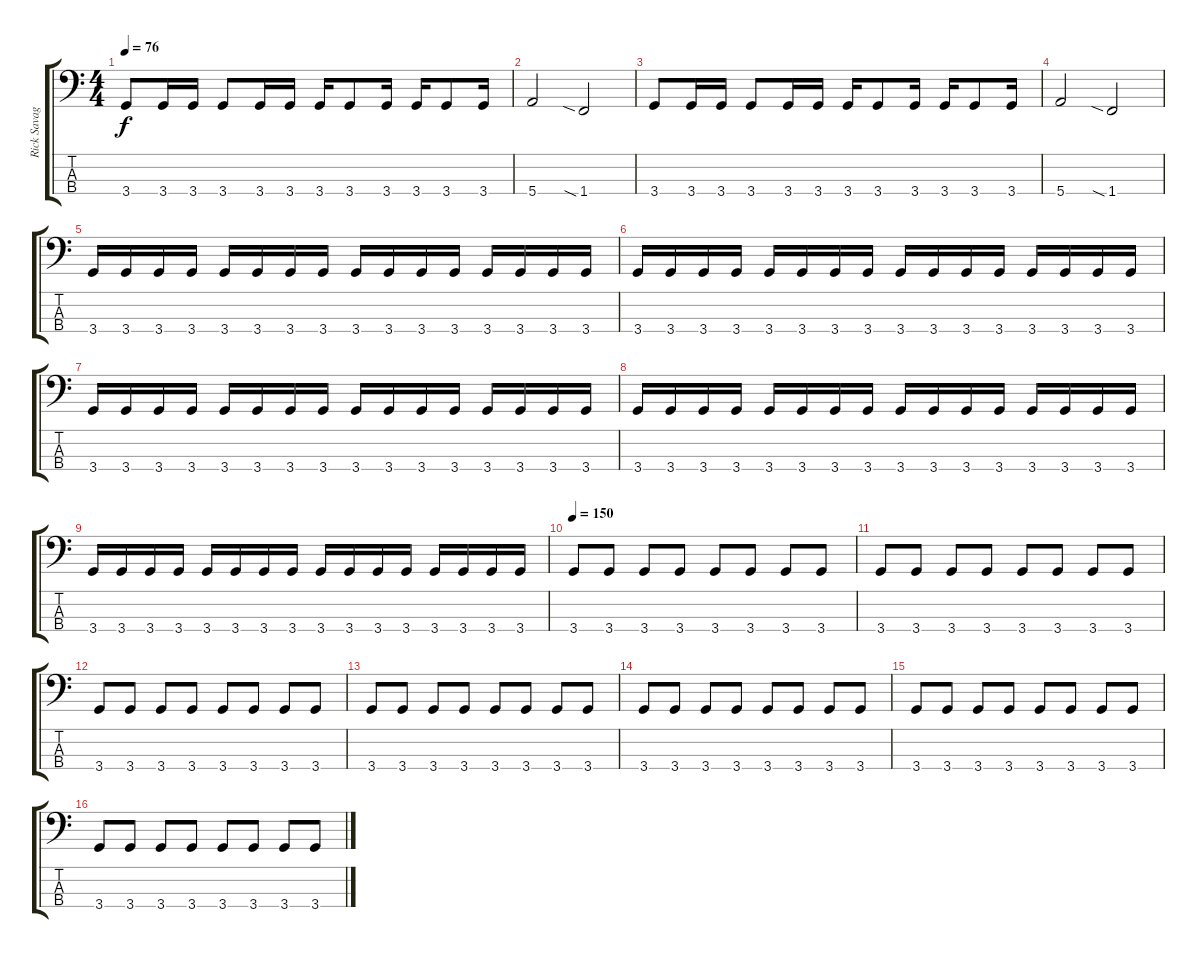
\track ("Rick Savage" "Rick Savag") {instrument electricbassfinger}
\staff {score tabs}
\tuning (G2 D2 A1 E1) {hide}
\ts (4 4)
\tempo 76
\clef f4
\ks c
3.4.8{dy f} 3.4.16 3.4.16 3.4.8 3.4.16 3.4.16 3.4.16 3.4.8 3.4.16 3.4.16 3.4.8 3.4.16 |
5.4.2 1.4{sia}.2 |
3.4.8 3.4.16 3.4.16 3.4.8 3.4.16 3.4.16 3.4.16 3.4.8 3.4.16 3.4.16 3.4.8 3.4.16 |
5.4.2 1.4{sia}.2 |
3.4.16 3.4.16 3.4.16 3.4.16 3.4.16 3.4.16 3.4.16 3.4.16 3.4.16 3.4.16 3.4.16 3.4.16 3.4.16 3.4.16 3.4.16 3.4.16 |
3.4.16 3.4.16 3.4.16 3.4.16 3.4.16 3.4.16 3.4.16 3.4.16 3.4.16 3.4.16 3.4.16 3.4.16 3.4.16 3.4.16 3.4.16 3.4.16 |
3.4.16 3.4.16 3.4.16 3.4.16 3.4.16 3.4.16 3.4.16 3.4.16 3.4.16 3.4.16 3.4.16 3.4.16 3.4.16 3.4.16 3.4.16 3.4.16 |
3.4.16 3.4.16 3.4.16 3.4.16 3.4.16 3.4.16 3.4.16 3.4.16 3.4.16 3.4.16 3.4.16 3.4.16 3.4.16 3.4.16 3.4.16 3.4.16 |
3.4.16 3.4.16 3.4.16 3.4.16 3.4.16 3.4.16 3.4.16 3.4.16 3.4.16 3.4.16 3.4.16 3.4.16 3.4.16 3.4.16 3.4.16 3.4.16 |
\tempo 150
3.4.8 3.4.8 3.4.8 3.4.8 3.4.8 3.4.8 3.4.8 3.4.8 |
3.4.8 3.4.8 3.4.8 3.4.8 3.4.8 3.4.8 3.4.8 3.4.8 |
3.4.8 3.4.8 3.4.8 3.4.8 3.4.8 3.4.8 3.4.8 3.4.8 |
3.4.8 3.4.8 3.4.8 3.4.8 3.4.8 3.4.8 3.4.8 3.4.8 |
3.4.8 3.4.8 3.4.8 3.4.8 3.4.8 3.4.8 3.4.8 3.4.8 |
3.4.8 3.4.8 3.4.8 3.4.8 3.4.8 3.4.8 3.4.8 3.4.8 |
3.4.8 3.4.8 3.4.8 3.4.8 3.4.8 3.4.8 3.4.8 3.4.8
